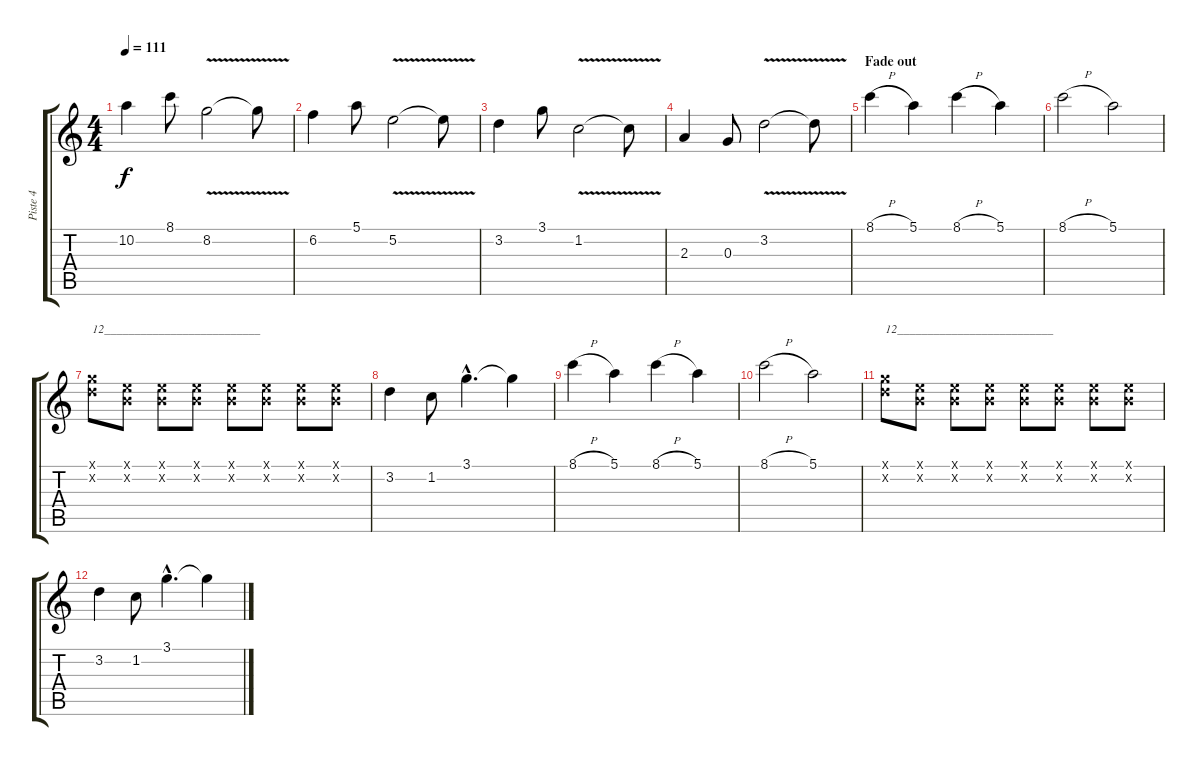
\track ("Piste 4" "Piste 4") {instrument electricguitarjazz}
\staff {score tabs}
\tuning (E4 B3 G3 D3 A2 E2) {hide}
\ts (4 4)
\tempo 111
\clef g2
\ks c
10.2.4{dy f volume 16 balance 8 instrument lead3calliope} 8.1.8 8.2{v}.2 8.2{t}.8 |
6.2.4{instrument lead3calliope} 5.1.8 5.2{v}.2 5.2{t}.8 |
3.2.4{instrument lead3calliope} 3.1.8 1.2{v}.2 1.2{t}.8 |
2.3.4 0.3.8 3.2{v}.2 3.2{t}.8 |
\section ("" "Fade out")
8.1{h}.4{instrument overdrivenguitar} 5.1.4 8.1{h}.4 5.1.4 |
8.1{h}.2 5.1.2 |
(3.1{x} 3.2{x}).8{txt "12__________________________"} (0.1{x} 0.2{x}).8 (0.1{x} 0.2{x}).8 (0.1{x} 0.2{x}).8 (0.1{x} 0.2{x}).8 (0.1{x} 0.2{x}).8 (0.1{x} 0.2{x}).8 (0.1{x} 0.2{x}).8 |
3.2.4 1.2.8 3.1{hac}.4{d} 3.1{t}.4 |
8.1{h}.4{instrument overdrivenguitar} 5.1.4 8.1{h}.4 5.1.4 |
8.1{h}.2 5.1.2 |
(3.1{x} 3.2{x}).8{txt "12__________________________"} (0.1{x} 0.2{x}).8 (0.1{x} 0.2{x}).8 (0.1{x} 0.2{x}).8 (0.1{x} 0.2{x}).8 (0.1{x} 0.2{x}).8 (0.1{x} 0.2{x}).8 (0.1{x} 0.2{x}).8 |
3.2.4 1.2.8 3.1{hac}.4{d} 3.1{t}.4
